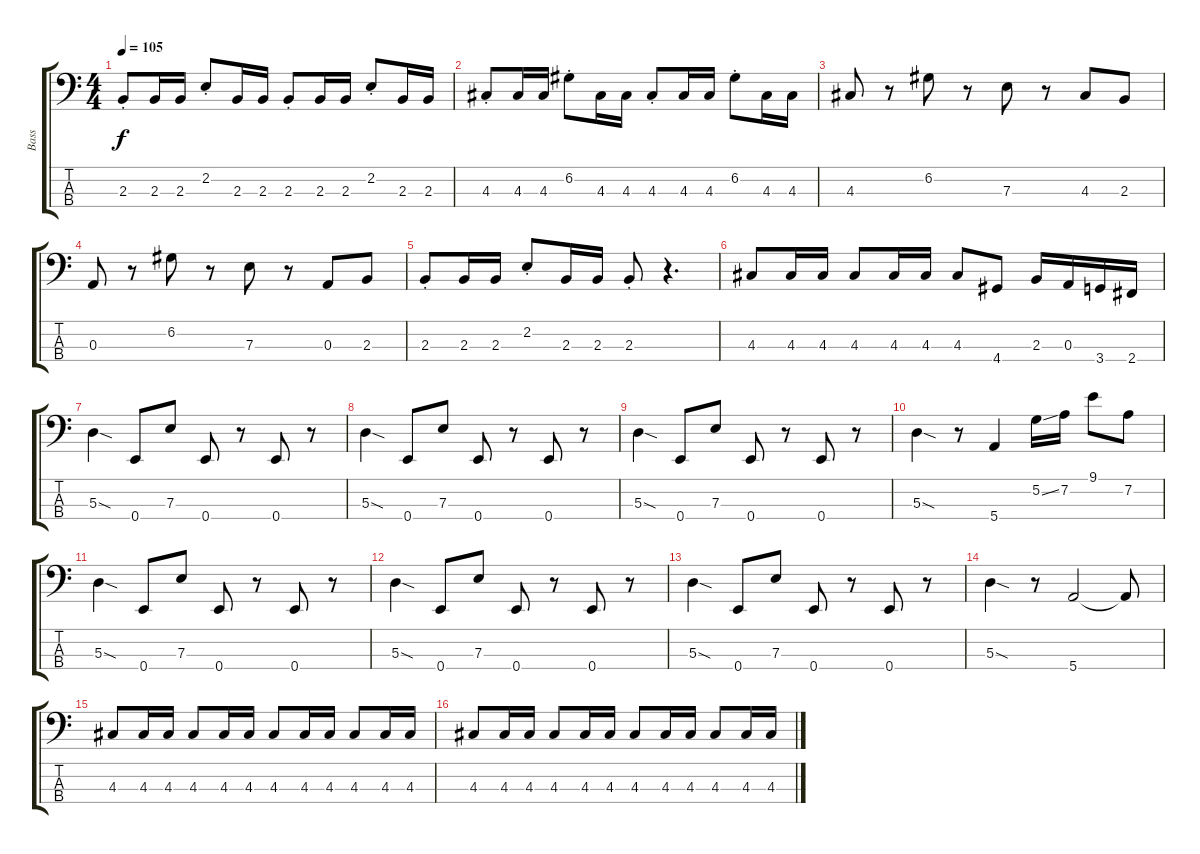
\track ("Bass" "Bass") {instrument electricbassfinger}
\staff {score tabs}
\tuning (G2 D2 A1 E1) {hide}
\ts (4 4)
\tempo 105
\clef f4
\ks c
2.3{st}.8{dy f} 2.3.16 2.3.16 2.2{st}.8 2.3.16 2.3.16 2.3{st}.8 2.3.16 2.3.16 2.2{st}.8 2.3.16 2.3.16 |
4.3{st}.8 4.3.16 4.3.16 6.2{st}.8 4.3.16 4.3.16 4.3{st}.8 4.3.16 4.3.16 6.2{st}.8 4.3.16 4.3.16 |
4.3.8 r.8 6.2.8 r.8 7.3.8 r.8 4.3.8 2.3.8 |
0.3.8 r.8 6.2.8 r.8 7.3.8 r.8 0.3.8 2.3.8 |
2.3{st}.8 2.3.16 2.3.16 2.2{st}.8 2.3.16 2.3.16 2.3{st}.8 r.4{d} |
4.3.8 4.3.16 4.3.16 4.3.8 4.3.16 4.3.16 4.3.8 4.4.8 2.3.16 0.3.16 3.4.16 2.4.16 |
5.3{sod}.4 0.4.8 7.3.8 0.4.8 r.8 0.4.8 r.8 |
5.3{sod}.4 0.4.8 7.3.8 0.4.8 r.8 0.4.8 r.8 |
5.3{sod}.4 0.4.8 7.3.8 0.4.8 r.8 0.4.8 r.8 |
5.3{sod}.4 r.8 5.4.4 5.2{ss}.16 7.2.16 9.1.8 7.2.8 |
5.3{sod}.4 0.4.8 7.3.8 0.4.8 r.8 0.4.8 r.8 |
5.3{sod}.4 0.4.8 7.3.8 0.4.8 r.8 0.4.8 r.8 |
5.3{sod}.4 0.4.8 7.3.8 0.4.8 r.8 0.4.8 r.8 |
5.3{sod}.4 r.8 5.4.2 5.4{t}.8 |
4.3.8 4.3.16 4.3.16 4.3.8 4.3.16 4.3.16 4.3.8 4.3.16 4.3.16 4.3.8 4.3.16 4.3.16 |
4.3.8 4.3.16 4.3.16 4.3.8 4.3.16 4.3.16 4.3.8 4.3.16 4.3.16 4.3.8 4.3.16 4.3.16
